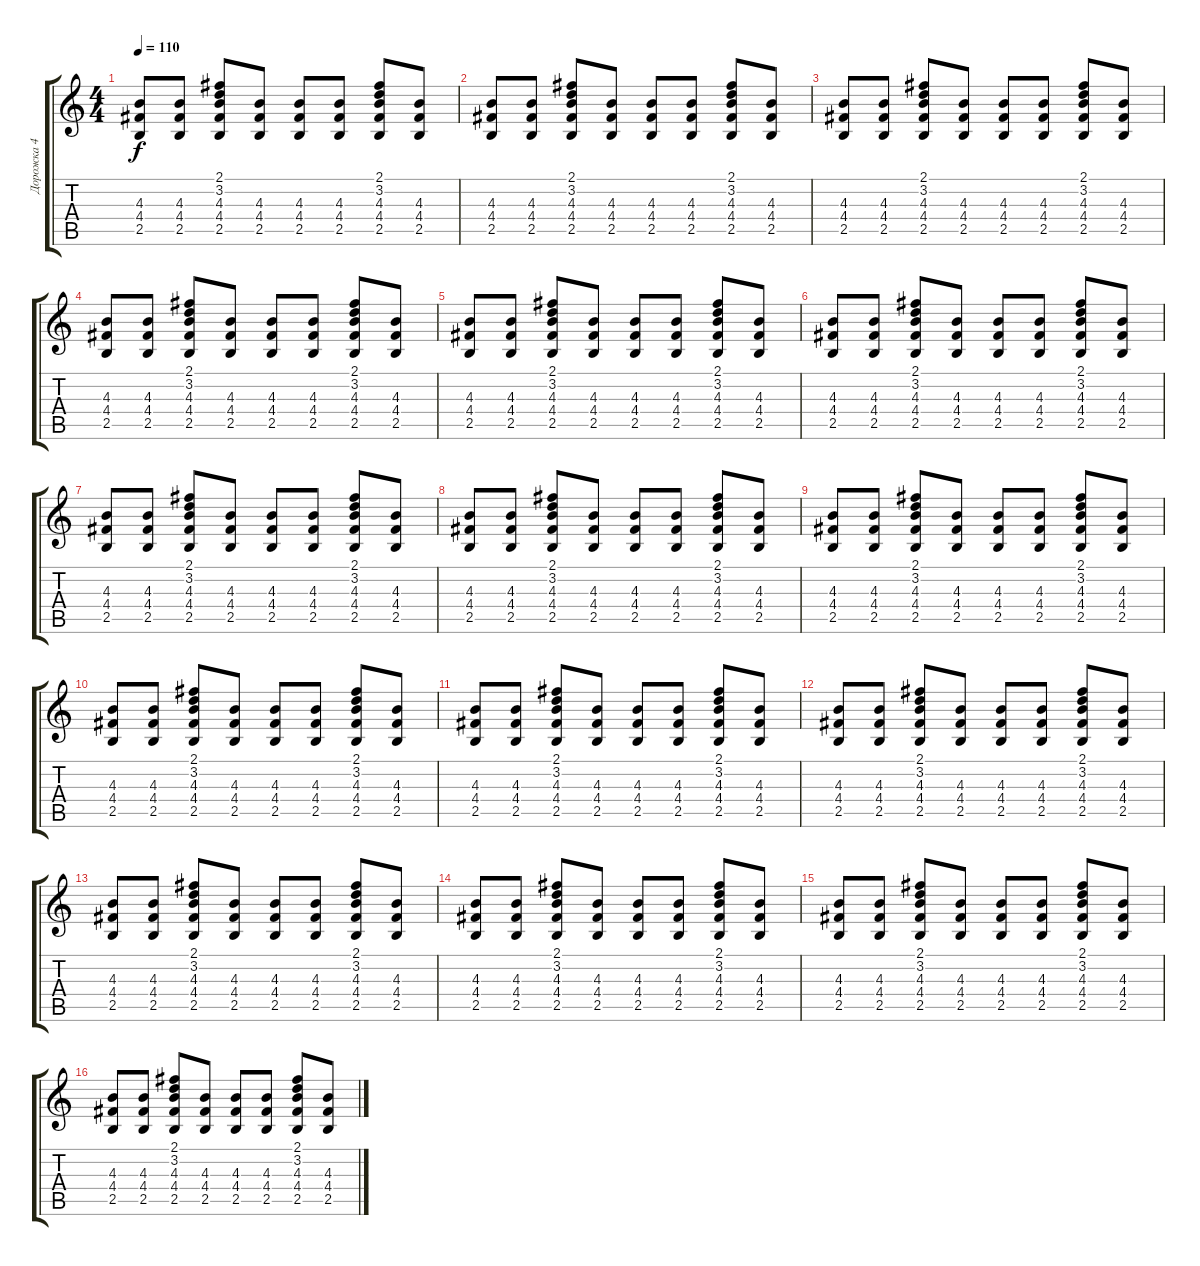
\track ("Дорожка 4" "Дорожка 4") {instrument overdrivenguitar}
\staff {score tabs}
\tuning (E4 B3 G3 D3 A2 E2) {hide}
\ts (4 4)
\tempo 110
\clef g2
\ks c
(4.3 4.4 2.5).8{dy f} (4.3 4.4 2.5).8 (2.1 3.2 4.3 4.4 2.5).8 (4.3 4.4 2.5).8 (4.3 4.4 2.5).8 (4.3 4.4 2.5).8 (2.1 3.2 4.3 4.4 2.5).8 (4.3 4.4 2.5).8 |
(4.3 4.4 2.5).8 (4.3 4.4 2.5).8 (2.1 3.2 4.3 4.4 2.5).8 (4.3 4.4 2.5).8 (4.3 4.4 2.5).8 (4.3 4.4 2.5).8 (2.1 3.2 4.3 4.4 2.5).8 (4.3 4.4 2.5).8 |
(4.3 4.4 2.5).8 (4.3 4.4 2.5).8 (2.1 3.2 4.3 4.4 2.5).8 (4.3 4.4 2.5).8 (4.3 4.4 2.5).8 (4.3 4.4 2.5).8 (2.1 3.2 4.3 4.4 2.5).8 (4.3 4.4 2.5).8 |
(4.3 4.4 2.5).8 (4.3 4.4 2.5).8 (2.1 3.2 4.3 4.4 2.5).8 (4.3 4.4 2.5).8 (4.3 4.4 2.5).8 (4.3 4.4 2.5).8 (2.1 3.2 4.3 4.4 2.5).8 (4.3 4.4 2.5).8 |
(4.3 4.4 2.5).8 (4.3 4.4 2.5).8 (2.1 3.2 4.3 4.4 2.5).8 (4.3 4.4 2.5).8 (4.3 4.4 2.5).8 (4.3 4.4 2.5).8 (2.1 3.2 4.3 4.4 2.5).8 (4.3 4.4 2.5).8 |
(4.3 4.4 2.5).8 (4.3 4.4 2.5).8 (2.1 3.2 4.3 4.4 2.5).8 (4.3 4.4 2.5).8 (4.3 4.4 2.5).8 (4.3 4.4 2.5).8 (2.1 3.2 4.3 4.4 2.5).8 (4.3 4.4 2.5).8 |
(4.3 4.4 2.5).8 (4.3 4.4 2.5).8 (2.1 3.2 4.3 4.4 2.5).8 (4.3 4.4 2.5).8 (4.3 4.4 2.5).8 (4.3 4.4 2.5).8 (2.1 3.2 4.3 4.4 2.5).8 (4.3 4.4 2.5).8 |
(4.3 4.4 2.5).8 (4.3 4.4 2.5).8 (2.1 3.2 4.3 4.4 2.5).8 (4.3 4.4 2.5).8 (4.3 4.4 2.5).8 (4.3 4.4 2.5).8 (2.1 3.2 4.3 4.4 2.5).8 (4.3 4.4 2.5).8 |
(4.3 4.4 2.5).8 (4.3 4.4 2.5).8 (2.1 3.2 4.3 4.4 2.5).8 (4.3 4.4 2.5).8 (4.3 4.4 2.5).8 (4.3 4.4 2.5).8 (2.1 3.2 4.3 4.4 2.5).8 (4.3 4.4 2.5).8 |
(4.3 4.4 2.5).8 (4.3 4.4 2.5).8 (2.1 3.2 4.3 4.4 2.5).8 (4.3 4.4 2.5).8 (4.3 4.4 2.5).8 (4.3 4.4 2.5).8 (2.1 3.2 4.3 4.4 2.5).8 (4.3 4.4 2.5).8 |
(4.3 4.4 2.5).8 (4.3 4.4 2.5).8 (2.1 3.2 4.3 4.4 2.5).8 (4.3 4.4 2.5).8 (4.3 4.4 2.5).8 (4.3 4.4 2.5).8 (2.1 3.2 4.3 4.4 2.5).8 (4.3 4.4 2.5).8 |
(4.3 4.4 2.5).8 (4.3 4.4 2.5).8 (2.1 3.2 4.3 4.4 2.5).8 (4.3 4.4 2.5).8 (4.3 4.4 2.5).8 (4.3 4.4 2.5).8 (2.1 3.2 4.3 4.4 2.5).8 (4.3 4.4 2.5).8 |
(4.3 4.4 2.5).8 (4.3 4.4 2.5).8 (2.1 3.2 4.3 4.4 2.5).8 (4.3 4.4 2.5).8 (4.3 4.4 2.5).8 (4.3 4.4 2.5).8 (2.1 3.2 4.3 4.4 2.5).8 (4.3 4.4 2.5).8 |
(4.3 4.4 2.5).8 (4.3 4.4 2.5).8 (2.1 3.2 4.3 4.4 2.5).8 (4.3 4.4 2.5).8 (4.3 4.4 2.5).8 (4.3 4.4 2.5).8 (2.1 3.2 4.3 4.4 2.5).8 (4.3 4.4 2.5).8 |
(4.3 4.4 2.5).8 (4.3 4.4 2.5).8 (2.1 3.2 4.3 4.4 2.5).8 (4.3 4.4 2.5).8 (4.3 4.4 2.5).8 (4.3 4.4 2.5).8 (2.1 3.2 4.3 4.4 2.5).8 (4.3 4.4 2.5).8 |
(4.3 4.4 2.5).8 (4.3 4.4 2.5).8 (2.1 3.2 4.3 4.4 2.5).8 (4.3 4.4 2.5).8 (4.3 4.4 2.5).8 (4.3 4.4 2.5).8 (2.1 3.2 4.3 4.4 2.5).8 (4.3 4.4 2.5).8
